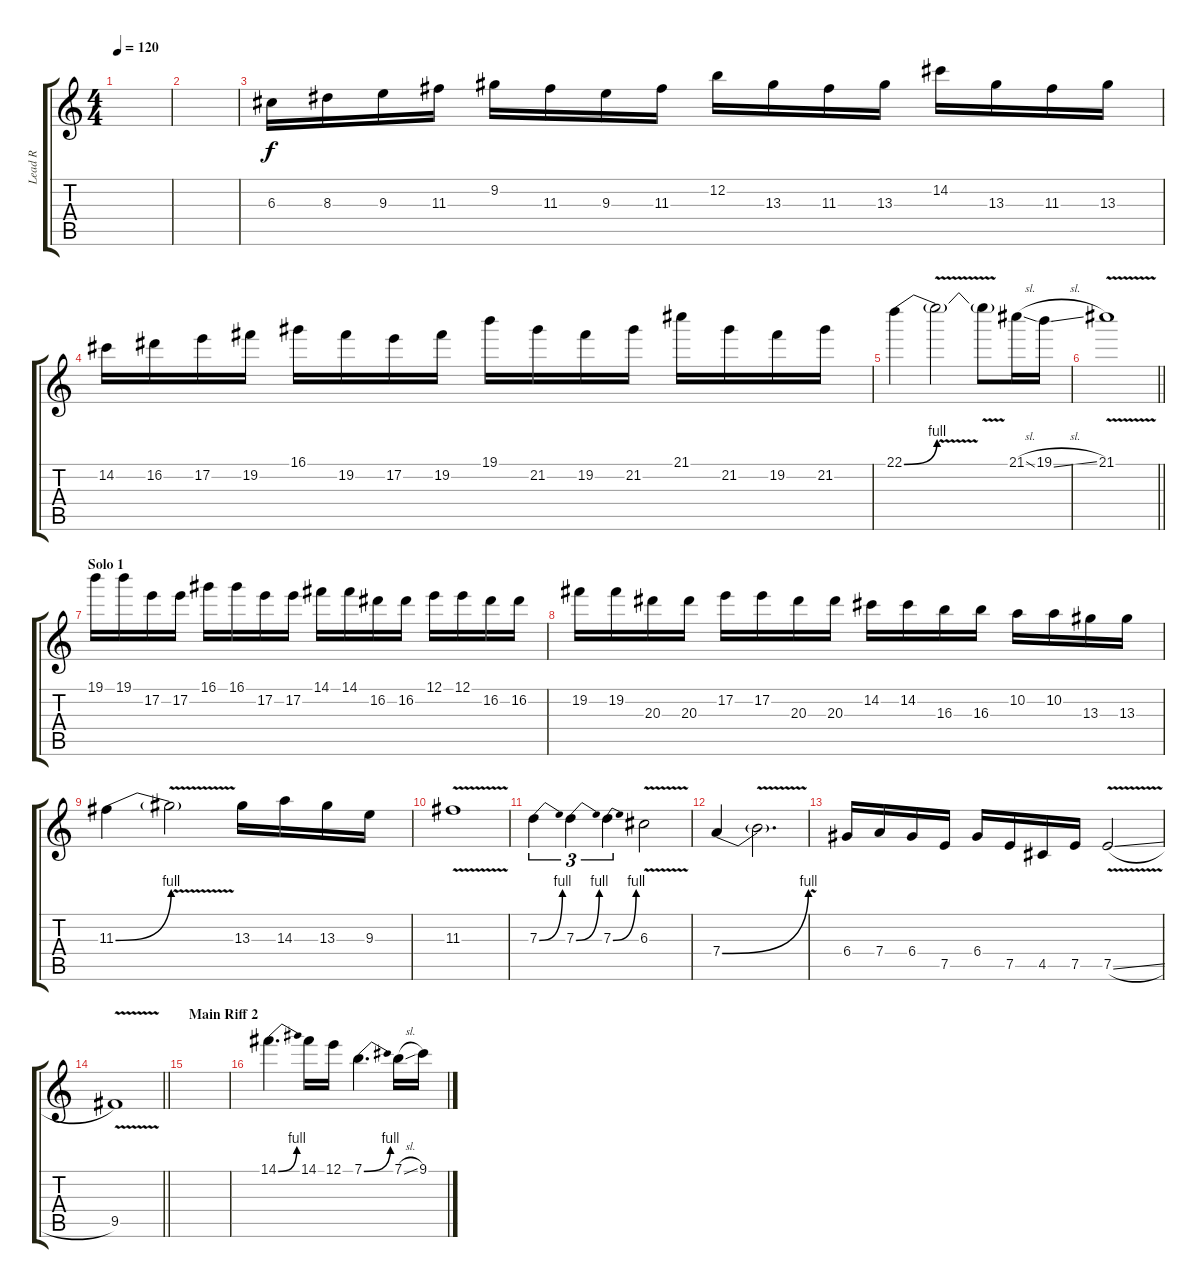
\track ("Lead R" "Lead R") {instrument distortionguitar}
\staff {score tabs}
\tuning (E4 B3 G3 D3 A2 E2) {hide}
\ts (4 4)
\tempo 120
\clef g2
\ks c
|
|
6.3.16{volume 16 balance 11} 8.3.16 9.3.16 11.3.16 9.2.16 11.3.16 9.3.16 11.3.16 12.2.16 13.3.16 11.3.16 13.3.16 14.2.16 13.3.16 11.3.16 13.3.16 |
14.2.16 16.2.16 17.2.16 19.2.16 16.1.16 19.2.16 17.2.16 19.2.16 19.1.16 21.2.16 19.2.16 21.2.16 21.1.16 21.2.16 19.2.16 21.2.16 |
22.1{be (bend 0 0 60 4)}.4 22.1{v t}.2 22.1{t}.8 21.1{sl}.16 19.1{sl}.16 |
\barLineRight lightlight
21.1{v}.1 |
\section ("" "Solo 1")
19.1.16 19.1.16 17.2.16 17.2.16 16.1.16 16.1.16 17.2.16 17.2.16 14.1.16 14.1.16 16.2.16 16.2.16 12.1.16 12.1.16 16.2.16 16.2.16 |
19.2.16 19.2.16 20.3.16 20.3.16 17.2.16 17.2.16 20.3.16 20.3.16 14.2.16 14.2.16 16.3.16 16.3.16 10.2.16 10.2.16 13.3.16 13.3.16 |
11.3{be (bend 0 0 60 4)}.4 11.3{v t}.2 13.3.16 14.3.16 13.3.16 9.3.16 |
11.3{v}.1 |
7.3{be (bend 0 0 60 4)}.4{tu (3 2)} 7.3{be (bend 0 0 60 4)}.4{tu (3 2)} 7.3{be (bend 0 0 60 4)}.4{tu (3 2)} 6.3{v}.2 |
7.4{be (bend 0 0 60 4)}.4 7.4{v t}.2{d} |
6.4.16 7.4.16 6.4.16 7.5.16 6.4.16 7.5.16 4.5.16 7.5.16 7.5{v sl}.2 |
\barLineRight lightlight
9.5{v}.1 |
\section ("" "Main Riff 2")
|
14.1{be (bend 0 0 60 4)}.4{d} 14.1.16 12.1.16 7.1{be (bend 0 0 60 4)}.4{d} 7.1{sl}.16 9.1.16
